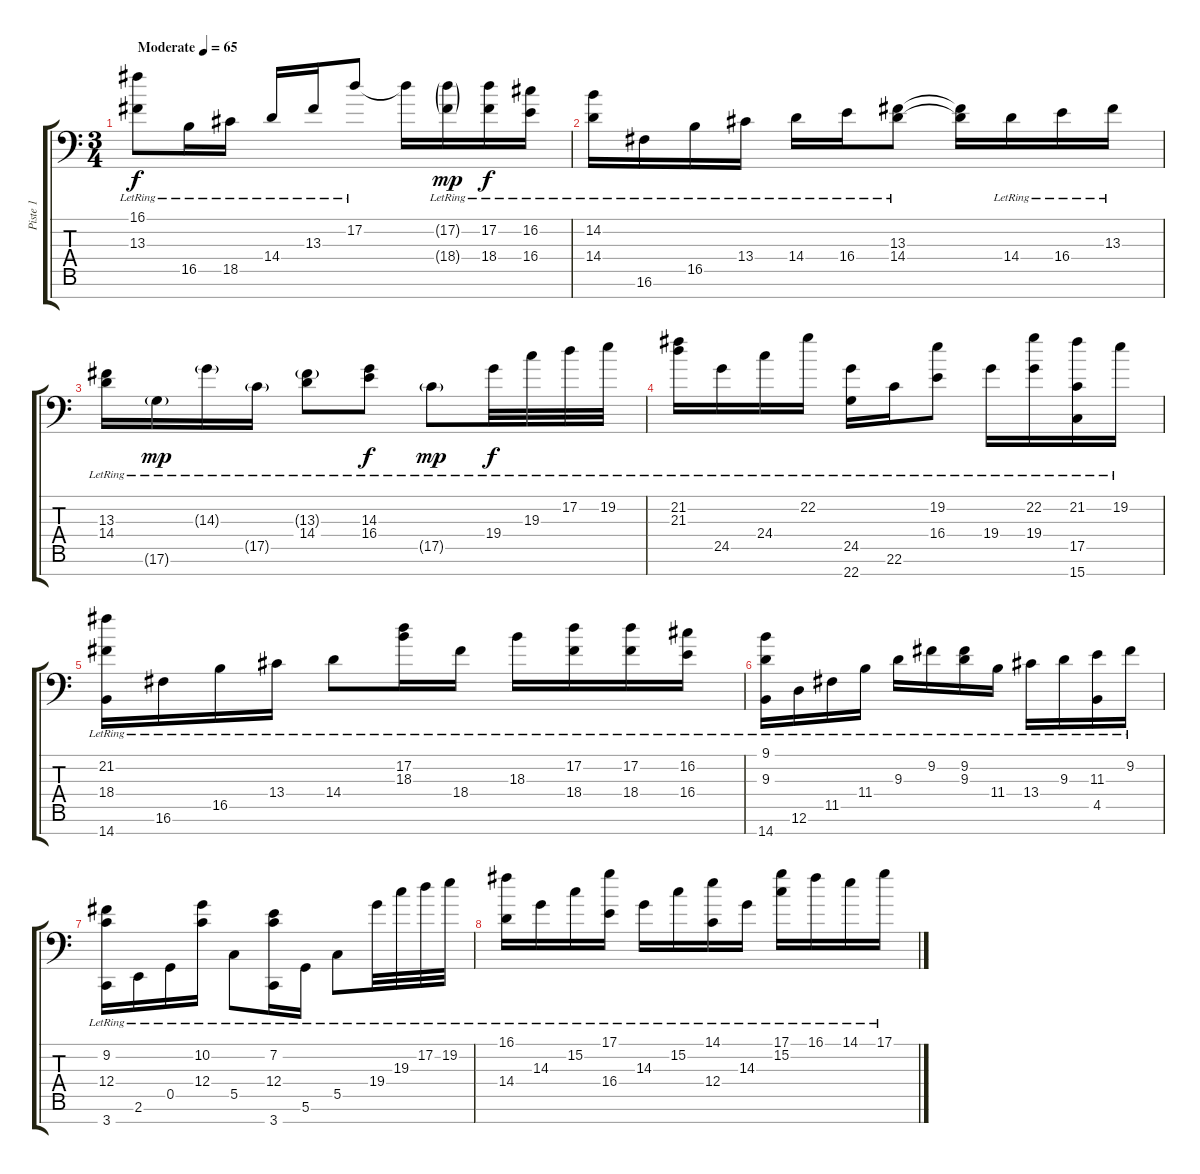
\track ("Piste 1" "Piste 1") {instrument acousticgrandpiano}
\staff {score tabs}
\tuning (D4 A3 F3 C3 G2 D2 A1) {hide}
\ts (3 4)
\tempo (65 "Moderate")
\clef f4
\ks c
(16.1{lr} 13.3{lr}).8{dy f instrument acousticgrandpiano} 16.5{lr}.16 18.5{lr}.16 14.4{lr}.16{beam Up} 13.3{lr}.16{beam Up} 17.2{lr}.8{beam Up} 17.2{t}.16 (17.2{g lr} 18.4{g lr}).16{dy mp} (17.2{lr} 18.4{lr}).16{dy f} (16.2{lr} 16.4{lr}).16 |
(14.2{lr} 14.4{lr}).16 16.6{lr}.16 16.5{lr}.16 13.4{lr}.16 14.4{lr}.16 16.4{lr}.16 (13.3{lr} 14.4).8 (13.3{t} 14.4{t}).16 14.4{lr}.16 16.4{lr}.16 13.3{lr}.16 |
(13.3{lr} 14.4{lr}).16 17.6{g lr}.16{dy mp} 14.3{g lr}.16 17.5{g lr}.16 (13.3{g} 14.4{lr}).8 (14.3{lr} 16.4{lr}).8{dy f} 17.5{g lr}.8{dy mp} 19.4{lr}.32{dy f} 19.3{lr}.32 17.2{lr}.32 19.2{lr}.32 |
(21.2{lr} 21.3{lr}).16 24.5{lr}.16 24.4{lr}.16 22.2{lr}.16 (24.5{lr} 22.7{lr}).16 22.6{lr}.16 (19.2{lr} 16.4{lr}).8 19.4{lr}.16 (22.2{lr} 19.4{lr}).16 (21.2{lr} 17.5{lr} 15.7{lr}).16 19.2{lr}.16 |
(21.2{lr} 18.4{lr} 14.7{lr}).16 16.6{lr}.16 16.5{lr}.16 13.4{lr}.16 14.4{lr}.8 (17.2{lr} 18.3).16 18.4{lr}.16 18.3{lr}.16 (17.2{lr} 18.4{lr}).16 (17.2{lr} 18.4{lr}).16 (16.2{lr} 16.4{lr}).16 |
(9.1{lr} 9.3{lr} 14.7{lr}).16 12.6{lr}.16 11.5{lr}.16 11.4{lr}.16 9.3{lr}.16 9.2{lr}.16 (9.2{lr} 9.3{lr}).16 11.4{lr}.16 13.4{lr}.16 9.3{lr}.16 (11.3{lr} 4.5{lr}).16 9.2{lr}.16 |
(9.2{lr} 12.4{lr} 3.7{lr}).16 2.6{lr}.16 0.5{lr}.16 (10.2 12.4{lr}).16 5.5{lr}.8 (7.2{lr} 12.4{lr} 3.7{lr}).16 5.6{lr}.16 5.5{lr}.8 19.4{lr}.32 19.3{lr}.32 17.2{lr}.32 19.2{lr}.32 |
(16.1{lr} 14.4{lr}).16 14.3{lr}.16 15.2{lr}.16 (17.1{lr} 16.4{lr}).16 14.3{lr}.16 15.2{lr}.16 (14.1{lr} 12.4{lr}).16 14.3{lr}.16 (17.1{lr} 15.2{lr}).16 16.1{lr}.16 14.1{lr}.16 17.1{lr}.16
